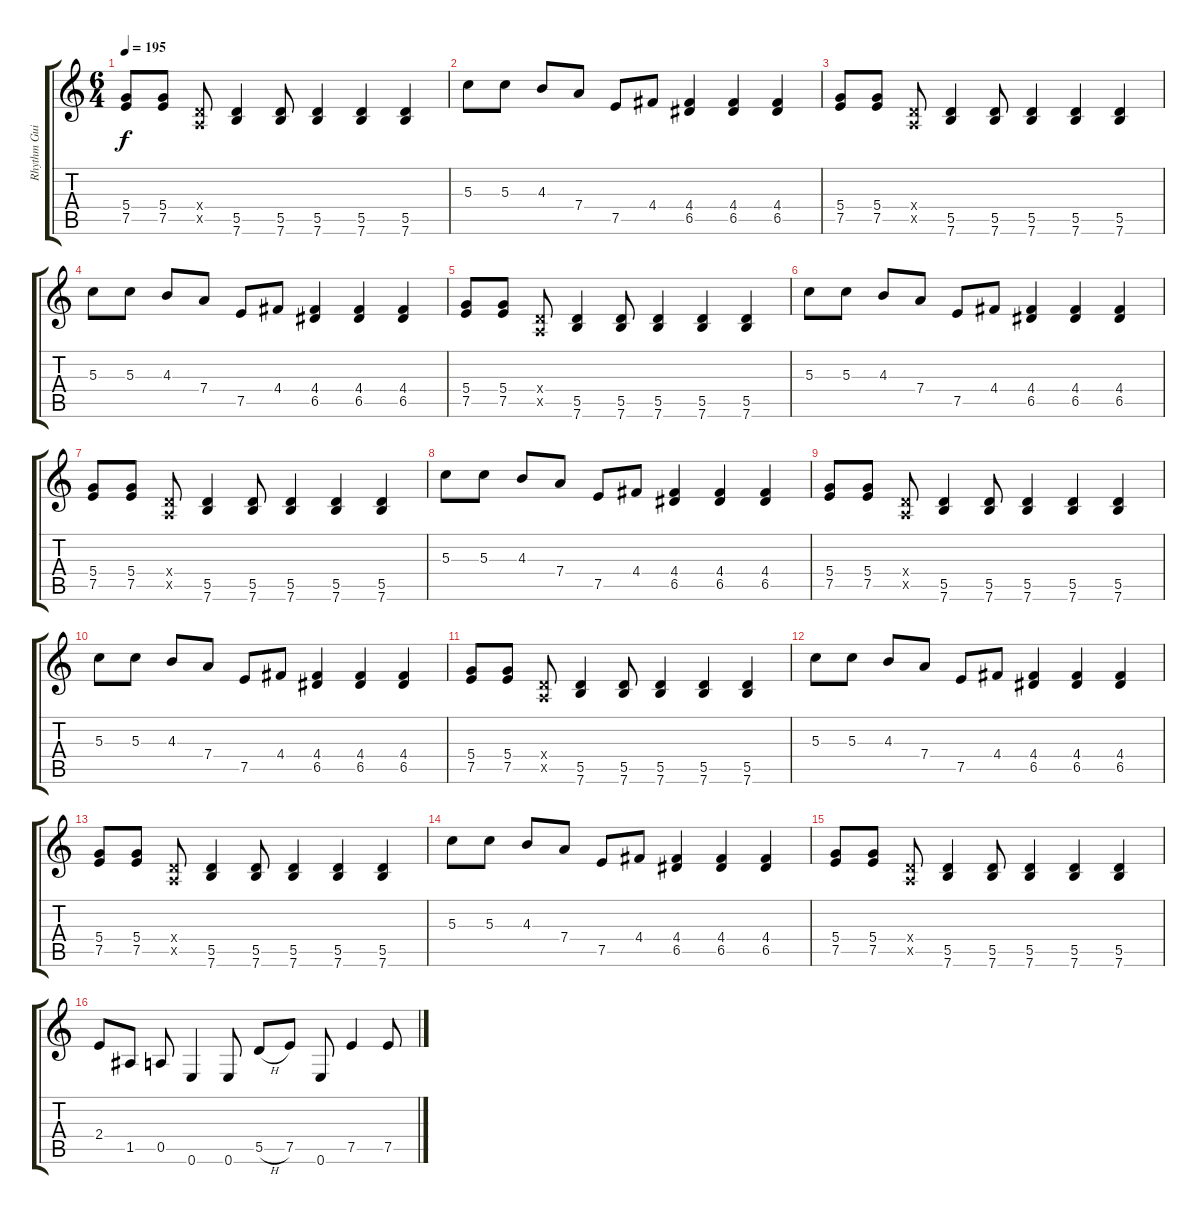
\track ("Rhythm Guitar" "Rhythm Gui") {instrument distortionguitar}
\staff {score tabs}
\tuning (E4 B3 G3 D3 A2 E2) {hide}
\ts (6 4)
\tempo 195
\clef g2
\ks c
(5.4 7.5).8{dy f} (5.4 7.5).8 (0.4{x} 0.5{x}).8 (5.5 7.6).4 (5.5 7.6).8 (5.5 7.6).4 (5.5 7.6).4 (5.5 7.6).4 |
5.3.8 5.3.8 4.3.8 7.4.8 7.5.8 4.4.8 (4.4 6.5).4 (4.4 6.5).4 (4.4 6.5).4 |
(5.4 7.5).8 (5.4 7.5).8 (0.4{x} 0.5{x}).8 (5.5 7.6).4 (5.5 7.6).8 (5.5 7.6).4 (5.5 7.6).4 (5.5 7.6).4 |
5.3.8 5.3.8 4.3.8 7.4.8 7.5.8 4.4.8 (4.4 6.5).4 (4.4 6.5).4 (4.4 6.5).4 |
(5.4 7.5).8 (5.4 7.5).8 (0.4{x} 0.5{x}).8 (5.5 7.6).4 (5.5 7.6).8 (5.5 7.6).4 (5.5 7.6).4 (5.5 7.6).4 |
5.3.8 5.3.8 4.3.8 7.4.8 7.5.8 4.4.8 (4.4 6.5).4 (4.4 6.5).4 (4.4 6.5).4 |
(5.4 7.5).8 (5.4 7.5).8 (0.4{x} 0.5{x}).8 (5.5 7.6).4 (5.5 7.6).8 (5.5 7.6).4 (5.5 7.6).4 (5.5 7.6).4 |
5.3.8 5.3.8 4.3.8 7.4.8 7.5.8 4.4.8 (4.4 6.5).4 (4.4 6.5).4 (4.4 6.5).4 |
(5.4 7.5).8 (5.4 7.5).8 (0.4{x} 0.5{x}).8 (5.5 7.6).4 (5.5 7.6).8 (5.5 7.6).4 (5.5 7.6).4 (5.5 7.6).4 |
5.3.8 5.3.8 4.3.8 7.4.8 7.5.8 4.4.8 (4.4 6.5).4 (4.4 6.5).4 (4.4 6.5).4 |
(5.4 7.5).8 (5.4 7.5).8 (0.4{x} 0.5{x}).8 (5.5 7.6).4 (5.5 7.6).8 (5.5 7.6).4 (5.5 7.6).4 (5.5 7.6).4 |
5.3.8 5.3.8 4.3.8 7.4.8 7.5.8 4.4.8 (4.4 6.5).4 (4.4 6.5).4 (4.4 6.5).4 |
(5.4 7.5).8 (5.4 7.5).8 (0.4{x} 0.5{x}).8 (5.5 7.6).4 (5.5 7.6).8 (5.5 7.6).4 (5.5 7.6).4 (5.5 7.6).4 |
5.3.8 5.3.8 4.3.8 7.4.8 7.5.8 4.4.8 (4.4 6.5).4 (4.4 6.5).4 (4.4 6.5).4 |
(5.4 7.5).8 (5.4 7.5).8 (0.4{x} 0.5{x}).8 (5.5 7.6).4 (5.5 7.6).8 (5.5 7.6).4 (5.5 7.6).4 (5.5 7.6).4 |
2.4.8 1.5.8 0.5.8 0.6.4 0.6.8 5.5{h}.8 7.5.8 0.6.8 7.5.4 7.5.8
